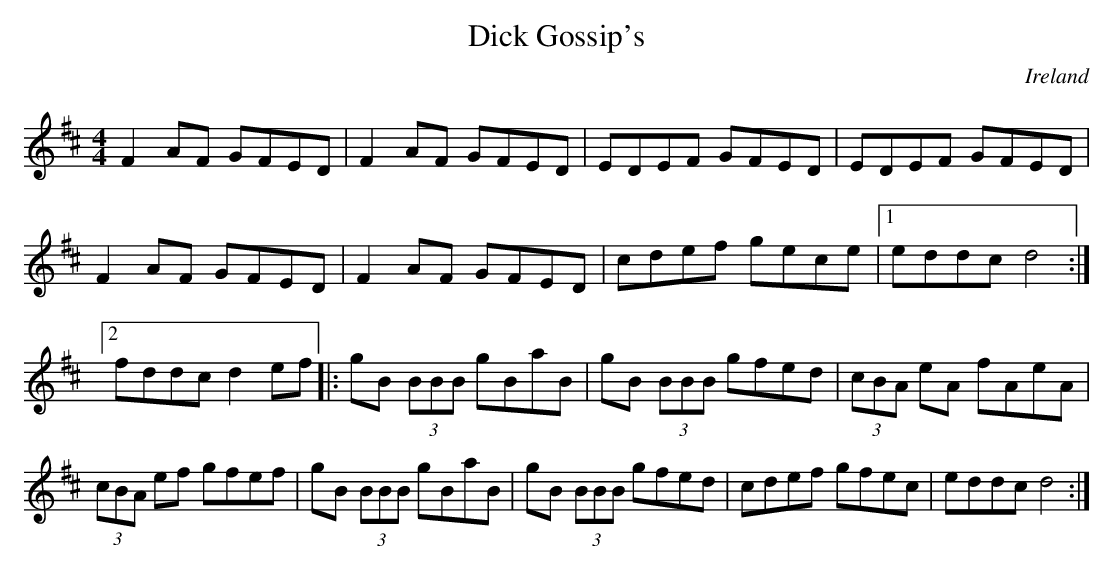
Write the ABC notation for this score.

X:1
T:Dick Gossip's
O:Ireland
M:4/4
K:D
F2AF GFED | F2AF GFED | EDEF GFED | EDEF GFED |\
F2AF GFED | F2AF GFED | cdef gece |1eddc d4 \
:|2 fddc d2ef |:\
gB (3BBB gBaB | gB (3BBB gfed | \
(3cBA eA fAeA | (3cBA ef gfef | \
gB (3BBB gBaB | gB (3BBB gfed | \
cdef gfec | eddc d4 :|**
